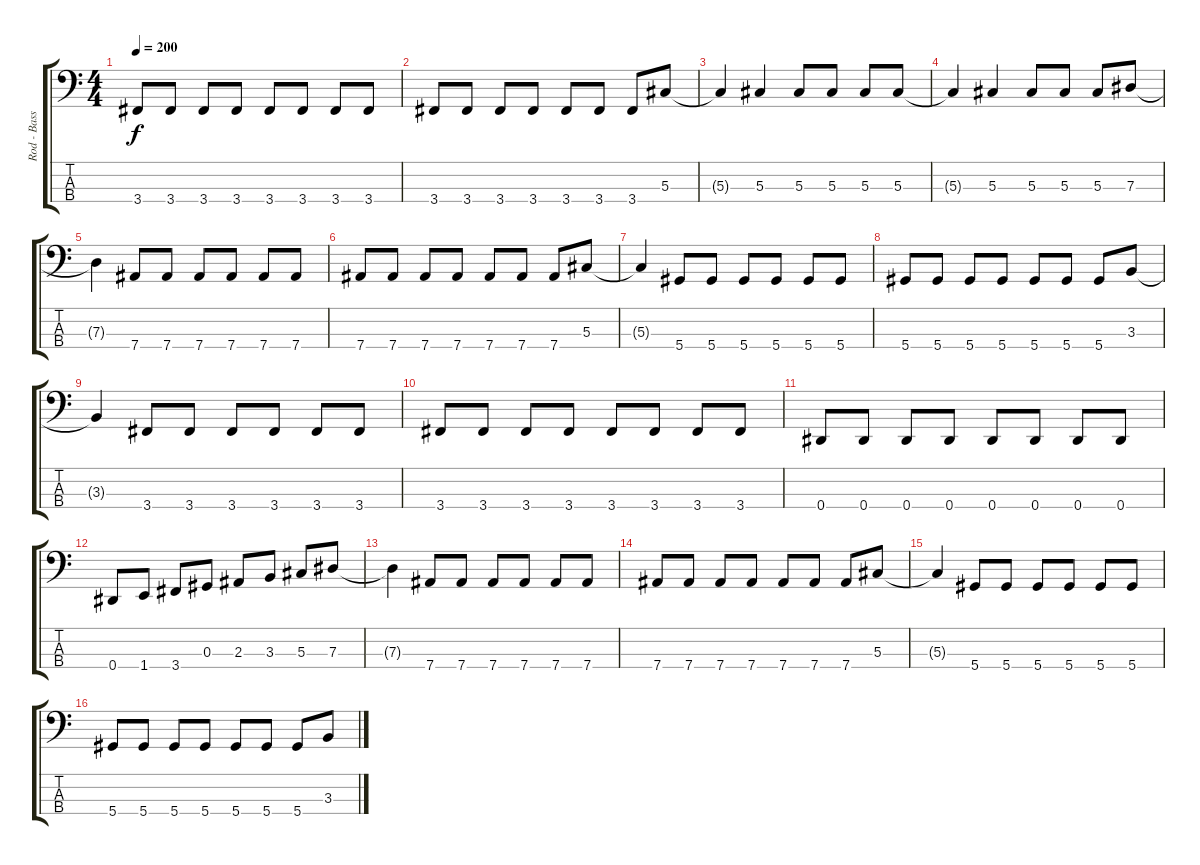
\track ("Rod - Bass" "Rod - Bass") {instrument electricbassfinger}
\staff {score tabs}
\tuning (Gb2 Db2 Ab1 Eb1) {hide}
\ts (4 4)
\tempo 200
\clef f4
\ks c
3.4.8{dy f} 3.4.8 3.4.8 3.4.8 3.4.8 3.4.8 3.4.8 3.4.8 |
3.4.8 3.4.8 3.4.8 3.4.8 3.4.8 3.4.8 3.4.8 5.3.8 |
5.3{t}.4 5.3.4 5.3.8 5.3.8 5.3.8 5.3.8 |
5.3{t}.4 5.3.4 5.3.8 5.3.8 5.3.8 7.3.8 |
7.3{t}.4 7.4.8 7.4.8 7.4.8 7.4.8 7.4.8 7.4.8 |
7.4.8 7.4.8 7.4.8 7.4.8 7.4.8 7.4.8 7.4.8 5.3.8 |
5.3{t}.4 5.4.8 5.4.8 5.4.8 5.4.8 5.4.8 5.4.8 |
5.4.8 5.4.8 5.4.8 5.4.8 5.4.8 5.4.8 5.4.8 3.3.8 |
3.3{t}.4 3.4.8 3.4.8 3.4.8 3.4.8 3.4.8 3.4.8 |
3.4.8 3.4.8 3.4.8 3.4.8 3.4.8 3.4.8 3.4.8 3.4.8 |
0.4.8 0.4.8 0.4.8 0.4.8 0.4.8 0.4.8 0.4.8 0.4.8 |
0.4.8 1.4.8 3.4.8 0.3.8 2.3.8 3.3.8 5.3.8 7.3.8 |
7.3{t}.4 7.4.8 7.4.8 7.4.8 7.4.8 7.4.8 7.4.8 |
7.4.8 7.4.8 7.4.8 7.4.8 7.4.8 7.4.8 7.4.8 5.3.8 |
5.3{t}.4 5.4.8 5.4.8 5.4.8 5.4.8 5.4.8 5.4.8 |
5.4.8 5.4.8 5.4.8 5.4.8 5.4.8 5.4.8 5.4.8 3.3.8
